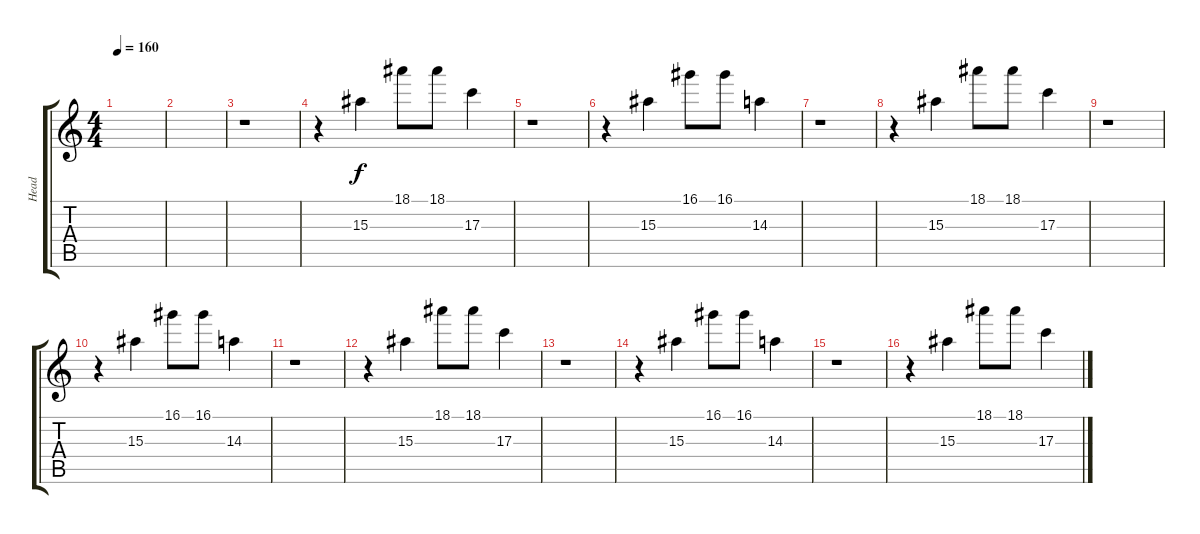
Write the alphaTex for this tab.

\track ("Head" "Head") {instrument distortionguitar}
\staff {score tabs}
\tuning (E4 B3 G3 D3 A2 E2) {hide}
\ts (4 4)
\tempo 160
\clef g2
\ks c
|
|
r.1 |
r.4 15.3.4 18.1.8 18.1.8 17.3.4 |
r.1 |
r.4 15.3.4 16.1.8 16.1.8 14.3.4 |
r.1 |
r.4 15.3.4 18.1.8 18.1.8 17.3.4 |
r.1 |
r.4 15.3.4 16.1.8 16.1.8 14.3.4 |
r.1 |
r.4 15.3.4 18.1.8 18.1.8 17.3.4 |
r.1 |
r.4 15.3.4 16.1.8 16.1.8 14.3.4 |
r.1 |
r.4 15.3.4 18.1.8 18.1.8 17.3.4
